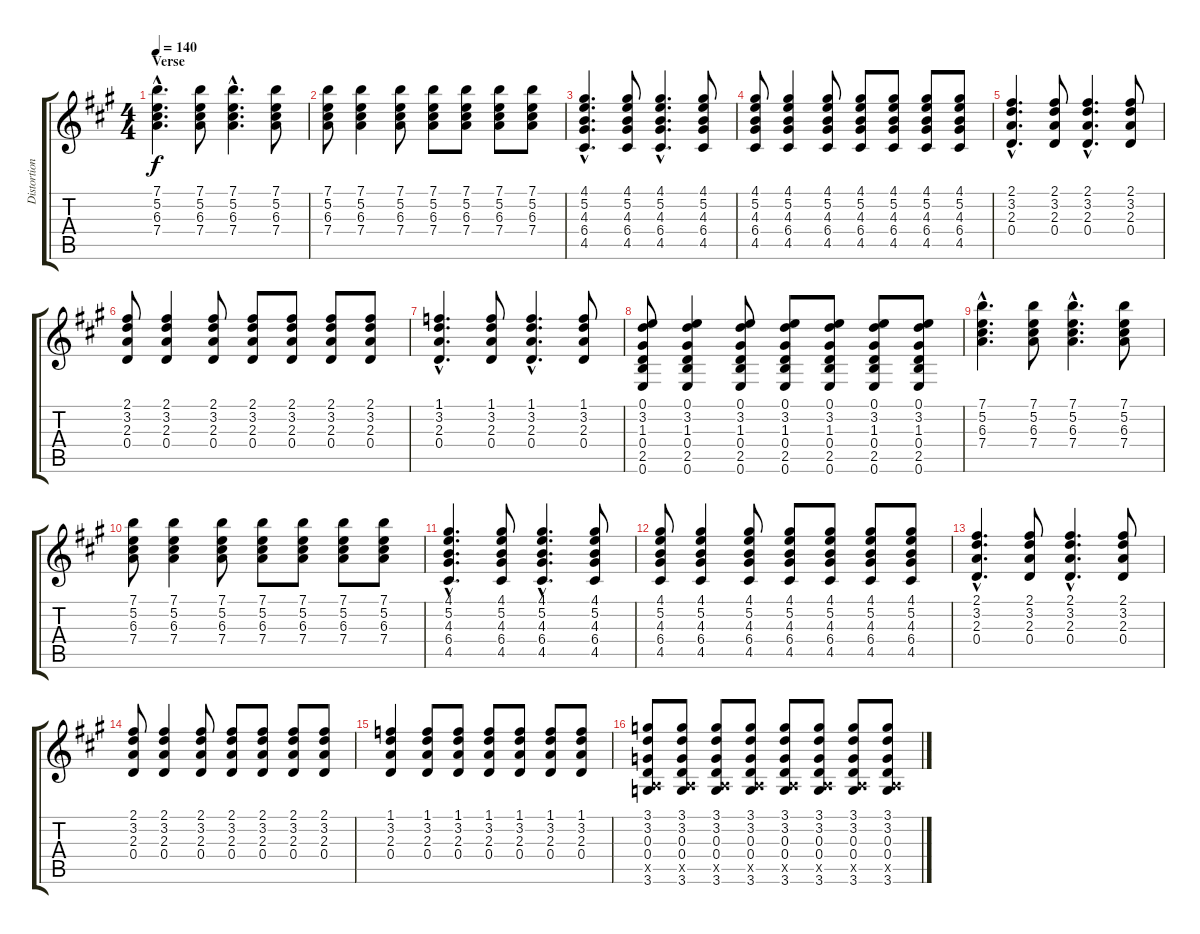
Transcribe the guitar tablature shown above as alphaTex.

\track ("Distortion Guitar 1" "Distortion") {instrument distortionguitar}
\staff {score tabs}
\tuning (E4 B3 G3 D3 A2 E2) {hide}
\ts (4 4)
\section ("" "Verse")
\tempo 140
\clef g2
\ks a
(7.1{hac} 5.2{hac} 6.3{hac} 7.4{hac}).4{d dy f} (7.1 5.2 6.3 7.4).8 (7.1{hac} 5.2{hac} 6.3{hac} 7.4{hac}).4{d} (7.1 5.2 6.3 7.4).8 |
(7.1 5.2 6.3 7.4).8 (7.1 5.2 6.3 7.4).4 (7.1 5.2 6.3 7.4).8 (7.1 5.2 6.3 7.4).8 (7.1 5.2 6.3 7.4).8 (7.1 5.2 6.3 7.4).8 (7.1 5.2 6.3 7.4).8 |
(4.1{hac} 5.2{hac} 4.3{hac} 6.4{hac} 4.5{hac}).4{d} (4.1 5.2 4.3 6.4 4.5).8 (4.1{hac} 5.2{hac} 4.3{hac} 6.4{hac} 4.5{hac}).4{d} (4.1 5.2 4.3 6.4 4.5).8 |
(4.1 5.2 4.3 6.4 4.5).8 (4.1 5.2 4.3 6.4 4.5).4 (4.1 5.2 4.3 6.4 4.5).8 (4.1 5.2 4.3 6.4 4.5).8 (4.1 5.2 4.3 6.4 4.5).8 (4.1 5.2 4.3 6.4 4.5).8 (4.1 5.2 4.3 6.4 4.5).8 |
(2.1{hac} 3.2{hac} 2.3{hac} 0.4{hac}).4{d} (2.1 3.2 2.3 0.4).8 (2.1{hac} 3.2{hac} 2.3{hac} 0.4{hac}).4{d} (2.1 3.2 2.3 0.4).8 |
(2.1 3.2 2.3 0.4).8 (2.1 3.2 2.3 0.4).4 (2.1 3.2 2.3 0.4).8 (2.1 3.2 2.3 0.4).8 (2.1 3.2 2.3 0.4).8 (2.1 3.2 2.3 0.4).8 (2.1 3.2 2.3 0.4).8 |
(1.1{hac} 3.2{hac} 2.3{hac} 0.4{hac}).4{d} (1.1 3.2 2.3 0.4).8 (1.1{hac} 3.2{hac} 2.3{hac} 0.4{hac}).4{d} (1.1 3.2 2.3 0.4).8 |
(0.1 3.2 1.3 0.4 2.5 0.6).8 (0.1 3.2 1.3 0.4 2.5 0.6).4 (0.1 3.2 1.3 0.4 2.5 0.6).8 (0.1 3.2 1.3 0.4 2.5 0.6).8 (0.1 3.2 1.3 0.4 2.5 0.6).8 (0.1 3.2 1.3 0.4 2.5 0.6).8 (0.1 3.2 1.3 0.4 2.5 0.6).8 |
(7.1{hac} 5.2{hac} 6.3{hac} 7.4{hac}).4{d} (7.1 5.2 6.3 7.4).8 (7.1{hac} 5.2{hac} 6.3{hac} 7.4{hac}).4{d} (7.1 5.2 6.3 7.4).8 |
(7.1 5.2 6.3 7.4).8 (7.1 5.2 6.3 7.4).4 (7.1 5.2 6.3 7.4).8 (7.1 5.2 6.3 7.4).8 (7.1 5.2 6.3 7.4).8 (7.1 5.2 6.3 7.4).8 (7.1 5.2 6.3 7.4).8 |
(4.1{hac} 5.2{hac} 4.3{hac} 6.4{hac} 4.5{hac}).4{d} (4.1 5.2 4.3 6.4 4.5).8 (4.1{hac} 5.2{hac} 4.3{hac} 6.4{hac} 4.5{hac}).4{d} (4.1 5.2 4.3 6.4 4.5).8 |
(4.1 5.2 4.3 6.4 4.5).8 (4.1 5.2 4.3 6.4 4.5).4 (4.1 5.2 4.3 6.4 4.5).8 (4.1 5.2 4.3 6.4 4.5).8 (4.1 5.2 4.3 6.4 4.5).8 (4.1 5.2 4.3 6.4 4.5).8 (4.1 5.2 4.3 6.4 4.5).8 |
(2.1{hac} 3.2{hac} 2.3{hac} 0.4{hac}).4{d} (2.1 3.2 2.3 0.4).8 (2.1{hac} 3.2{hac} 2.3{hac} 0.4{hac}).4{d} (2.1 3.2 2.3 0.4).8 |
(2.1 3.2 2.3 0.4).8 (2.1 3.2 2.3 0.4).4 (2.1 3.2 2.3 0.4).8 (2.1 3.2 2.3 0.4).8 (2.1 3.2 2.3 0.4).8 (2.1 3.2 2.3 0.4).8 (2.1 3.2 2.3 0.4).8 |
(1.1 3.2 2.3 0.4).4 (1.1 3.2 2.3 0.4).8 (1.1 3.2 2.3 0.4).8 (1.1 3.2 2.3 0.4).8 (1.1 3.2 2.3 0.4).8 (1.1 3.2 2.3 0.4).8 (1.1 3.2 2.3 0.4).8 |
(3.1 3.2 0.3 0.4 0.5{x} 3.6).8 (3.1 3.2 0.3 0.4 0.5{x} 3.6).8 (3.1 3.2 0.3 0.4 0.5{x} 3.6).8 (3.1 3.2 0.3 0.4 0.5{x} 3.6).8 (3.1 3.2 0.3 0.4 0.5{x} 3.6).8 (3.1 3.2 0.3 0.4 0.5{x} 3.6).8 (3.1 3.2 0.3 0.4 0.5{x} 3.6).8 (3.1 3.2 0.3 0.4 0.5{x} 3.6).8
